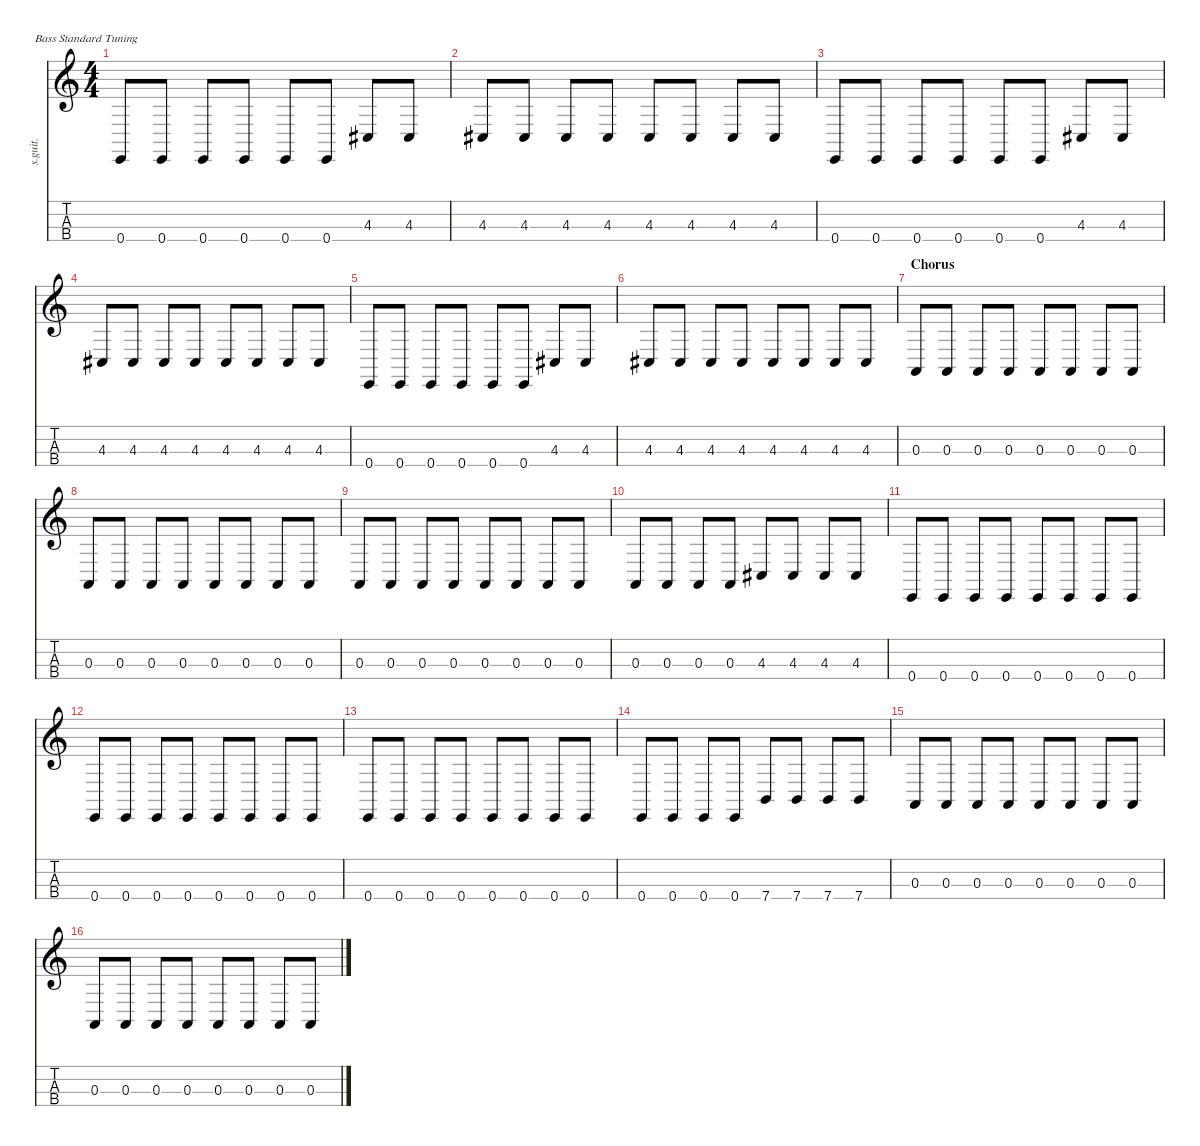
\defaultSystemsLayout 4
\hideDynamics
\bracketExtendMode nobrackets
\track ("Nate Mendel" "s.guit.") {instrument electricbasspick}
\staff {score tabs}
\tuning (G2 D2 A1 E1)
\ts (4 4)
\tempo (154 hide)
\clef g2
\ks c
0.4.8{lyrics (0 "") lyrics (1 "") lyrics (2 "") lyrics (3 "") lyrics (4 "") dy f} 0.4.8{lyrics (0 "") lyrics (1 "") lyrics (2 "") lyrics (3 "") lyrics (4 "")} 0.4.8{lyrics (0 "") lyrics (1 "") lyrics (2 "") lyrics (3 "") lyrics (4 "")} 0.4.8{lyrics (0 "") lyrics (1 "") lyrics (2 "") lyrics (3 "") lyrics (4 "")} 0.4.8{lyrics (0 "") lyrics (1 "") lyrics (2 "") lyrics (3 "") lyrics (4 "")} 0.4.8{lyrics (0 "") lyrics (1 "") lyrics (2 "") lyrics (3 "") lyrics (4 "")} 4.3{acc #}.8{lyrics (0 "") lyrics (1 "") lyrics (2 "") lyrics (3 "") lyrics (4 "")} 4.3{acc #}.8{lyrics (0 "") lyrics (1 "") lyrics (2 "") lyrics (3 "") lyrics (4 "")} |
4.3{acc #}.8{lyrics (0 "") lyrics (1 "") lyrics (2 "") lyrics (3 "") lyrics (4 "")} 4.3{acc #}.8{lyrics (0 "") lyrics (1 "") lyrics (2 "") lyrics (3 "") lyrics (4 "")} 4.3{acc #}.8{lyrics (0 "") lyrics (1 "") lyrics (2 "") lyrics (3 "") lyrics (4 "")} 4.3{acc #}.8{lyrics (0 "") lyrics (1 "") lyrics (2 "") lyrics (3 "") lyrics (4 "")} 4.3{acc #}.8{lyrics (0 "") lyrics (1 "") lyrics (2 "") lyrics (3 "") lyrics (4 "")} 4.3{acc #}.8{lyrics (0 "") lyrics (1 "") lyrics (2 "") lyrics (3 "") lyrics (4 "")} 4.3{acc #}.8{lyrics (0 "") lyrics (1 "") lyrics (2 "") lyrics (3 "") lyrics (4 "")} 4.3{acc #}.8{lyrics (0 "") lyrics (1 "") lyrics (2 "") lyrics (3 "") lyrics (4 "")} |
0.4.8{lyrics (0 "") lyrics (1 "") lyrics (2 "") lyrics (3 "") lyrics (4 "")} 0.4.8{lyrics (0 "") lyrics (1 "") lyrics (2 "") lyrics (3 "") lyrics (4 "")} 0.4.8{lyrics (0 "") lyrics (1 "") lyrics (2 "") lyrics (3 "") lyrics (4 "")} 0.4.8{lyrics (0 "") lyrics (1 "") lyrics (2 "") lyrics (3 "") lyrics (4 "")} 0.4.8{lyrics (0 "") lyrics (1 "") lyrics (2 "") lyrics (3 "") lyrics (4 "")} 0.4.8{lyrics (0 "") lyrics (1 "") lyrics (2 "") lyrics (3 "") lyrics (4 "")} 4.3{acc #}.8{lyrics (0 "") lyrics (1 "") lyrics (2 "") lyrics (3 "") lyrics (4 "")} 4.3{acc #}.8{lyrics (0 "") lyrics (1 "") lyrics (2 "") lyrics (3 "") lyrics (4 "")} |
4.3{acc #}.8{lyrics (0 "") lyrics (1 "") lyrics (2 "") lyrics (3 "") lyrics (4 "")} 4.3{acc #}.8{lyrics (0 "") lyrics (1 "") lyrics (2 "") lyrics (3 "") lyrics (4 "")} 4.3{acc #}.8{lyrics (0 "") lyrics (1 "") lyrics (2 "") lyrics (3 "") lyrics (4 "")} 4.3{acc #}.8{lyrics (0 "") lyrics (1 "") lyrics (2 "") lyrics (3 "") lyrics (4 "")} 4.3{acc #}.8{lyrics (0 "") lyrics (1 "") lyrics (2 "") lyrics (3 "") lyrics (4 "")} 4.3{acc #}.8{lyrics (0 "") lyrics (1 "") lyrics (2 "") lyrics (3 "") lyrics (4 "")} 4.3{acc #}.8{lyrics (0 "") lyrics (1 "") lyrics (2 "") lyrics (3 "") lyrics (4 "")} 4.3{acc #}.8{lyrics (0 "") lyrics (1 "") lyrics (2 "") lyrics (3 "") lyrics (4 "")} |
0.4.8{lyrics (0 "") lyrics (1 "") lyrics (2 "") lyrics (3 "") lyrics (4 "")} 0.4.8{lyrics (0 "") lyrics (1 "") lyrics (2 "") lyrics (3 "") lyrics (4 "")} 0.4.8{lyrics (0 "") lyrics (1 "") lyrics (2 "") lyrics (3 "") lyrics (4 "")} 0.4.8{lyrics (0 "") lyrics (1 "") lyrics (2 "") lyrics (3 "") lyrics (4 "")} 0.4.8{lyrics (0 "") lyrics (1 "") lyrics (2 "") lyrics (3 "") lyrics (4 "")} 0.4.8{lyrics (0 "") lyrics (1 "") lyrics (2 "") lyrics (3 "") lyrics (4 "")} 4.3{acc #}.8{lyrics (0 "") lyrics (1 "") lyrics (2 "") lyrics (3 "") lyrics (4 "")} 4.3{acc #}.8{lyrics (0 "") lyrics (1 "") lyrics (2 "") lyrics (3 "") lyrics (4 "")} |
4.3{acc #}.8{lyrics (0 "") lyrics (1 "") lyrics (2 "") lyrics (3 "") lyrics (4 "")} 4.3{acc #}.8{lyrics (0 "") lyrics (1 "") lyrics (2 "") lyrics (3 "") lyrics (4 "")} 4.3{acc #}.8{lyrics (0 "") lyrics (1 "") lyrics (2 "") lyrics (3 "") lyrics (4 "")} 4.3{acc #}.8{lyrics (0 "") lyrics (1 "") lyrics (2 "") lyrics (3 "") lyrics (4 "")} 4.3{acc #}.8{lyrics (0 "") lyrics (1 "") lyrics (2 "") lyrics (3 "") lyrics (4 "")} 4.3{acc #}.8{lyrics (0 "") lyrics (1 "") lyrics (2 "") lyrics (3 "") lyrics (4 "")} 4.3{acc #}.8{lyrics (0 "") lyrics (1 "") lyrics (2 "") lyrics (3 "") lyrics (4 "")} 4.3{acc #}.8{lyrics (0 "") lyrics (1 "") lyrics (2 "") lyrics (3 "") lyrics (4 "")} |
\section ("" "Chorus")
0.3.8{lyrics (0 "") lyrics (1 "") lyrics (2 "") lyrics (3 "") lyrics (4 "")} 0.3.8{lyrics (0 "") lyrics (1 "") lyrics (2 "") lyrics (3 "") lyrics (4 "")} 0.3.8{lyrics (0 "") lyrics (1 "") lyrics (2 "") lyrics (3 "") lyrics (4 "")} 0.3.8{lyrics (0 "") lyrics (1 "") lyrics (2 "") lyrics (3 "") lyrics (4 "")} 0.3.8{lyrics (0 "") lyrics (1 "") lyrics (2 "") lyrics (3 "") lyrics (4 "")} 0.3.8{lyrics (0 "") lyrics (1 "") lyrics (2 "") lyrics (3 "") lyrics (4 "")} 0.3.8{lyrics (0 "") lyrics (1 "") lyrics (2 "") lyrics (3 "") lyrics (4 "")} 0.3.8{lyrics (0 "") lyrics (1 "") lyrics (2 "") lyrics (3 "") lyrics (4 "")} |
0.3.8{lyrics (0 "") lyrics (1 "") lyrics (2 "") lyrics (3 "") lyrics (4 "")} 0.3.8{lyrics (0 "") lyrics (1 "") lyrics (2 "") lyrics (3 "") lyrics (4 "")} 0.3.8{lyrics (0 "") lyrics (1 "") lyrics (2 "") lyrics (3 "") lyrics (4 "")} 0.3.8{lyrics (0 "") lyrics (1 "") lyrics (2 "") lyrics (3 "") lyrics (4 "")} 0.3.8{lyrics (0 "") lyrics (1 "") lyrics (2 "") lyrics (3 "") lyrics (4 "")} 0.3.8{lyrics (0 "") lyrics (1 "") lyrics (2 "") lyrics (3 "") lyrics (4 "")} 0.3.8{lyrics (0 "") lyrics (1 "") lyrics (2 "") lyrics (3 "") lyrics (4 "")} 0.3.8{lyrics (0 "") lyrics (1 "") lyrics (2 "") lyrics (3 "") lyrics (4 "")} |
0.3.8{lyrics (0 "") lyrics (1 "") lyrics (2 "") lyrics (3 "") lyrics (4 "")} 0.3.8{lyrics (0 "") lyrics (1 "") lyrics (2 "") lyrics (3 "") lyrics (4 "")} 0.3.8{lyrics (0 "") lyrics (1 "") lyrics (2 "") lyrics (3 "") lyrics (4 "")} 0.3.8{lyrics (0 "") lyrics (1 "") lyrics (2 "") lyrics (3 "") lyrics (4 "")} 0.3.8{lyrics (0 "") lyrics (1 "") lyrics (2 "") lyrics (3 "") lyrics (4 "")} 0.3.8{lyrics (0 "") lyrics (1 "") lyrics (2 "") lyrics (3 "") lyrics (4 "")} 0.3.8{lyrics (0 "") lyrics (1 "") lyrics (2 "") lyrics (3 "") lyrics (4 "")} 0.3.8{lyrics (0 "") lyrics (1 "") lyrics (2 "") lyrics (3 "") lyrics (4 "")} |
0.3.8{lyrics (0 "") lyrics (1 "") lyrics (2 "") lyrics (3 "") lyrics (4 "")} 0.3.8{lyrics (0 "") lyrics (1 "") lyrics (2 "") lyrics (3 "") lyrics (4 "")} 0.3.8{lyrics (0 "") lyrics (1 "") lyrics (2 "") lyrics (3 "") lyrics (4 "")} 0.3.8{lyrics (0 "") lyrics (1 "") lyrics (2 "") lyrics (3 "") lyrics (4 "")} 4.3{acc #}.8{lyrics (0 "") lyrics (1 "") lyrics (2 "") lyrics (3 "") lyrics (4 "")} 4.3{acc #}.8{lyrics (0 "") lyrics (1 "") lyrics (2 "") lyrics (3 "") lyrics (4 "")} 4.3{acc #}.8{lyrics (0 "") lyrics (1 "") lyrics (2 "") lyrics (3 "") lyrics (4 "")} 4.3{acc #}.8{lyrics (0 "") lyrics (1 "") lyrics (2 "") lyrics (3 "") lyrics (4 "")} |
0.4.8{lyrics (0 "") lyrics (1 "") lyrics (2 "") lyrics (3 "") lyrics (4 "")} 0.4.8{lyrics (0 "") lyrics (1 "") lyrics (2 "") lyrics (3 "") lyrics (4 "")} 0.4.8{lyrics (0 "") lyrics (1 "") lyrics (2 "") lyrics (3 "") lyrics (4 "")} 0.4.8{lyrics (0 "") lyrics (1 "") lyrics (2 "") lyrics (3 "") lyrics (4 "")} 0.4.8{lyrics (0 "") lyrics (1 "") lyrics (2 "") lyrics (3 "") lyrics (4 "")} 0.4.8{lyrics (0 "") lyrics (1 "") lyrics (2 "") lyrics (3 "") lyrics (4 "")} 0.4.8{lyrics (0 "") lyrics (1 "") lyrics (2 "") lyrics (3 "") lyrics (4 "")} 0.4.8{lyrics (0 "") lyrics (1 "") lyrics (2 "") lyrics (3 "") lyrics (4 "")} |
0.4.8{lyrics (0 "") lyrics (1 "") lyrics (2 "") lyrics (3 "") lyrics (4 "")} 0.4.8{lyrics (0 "") lyrics (1 "") lyrics (2 "") lyrics (3 "") lyrics (4 "")} 0.4.8{lyrics (0 "") lyrics (1 "") lyrics (2 "") lyrics (3 "") lyrics (4 "")} 0.4.8{lyrics (0 "") lyrics (1 "") lyrics (2 "") lyrics (3 "") lyrics (4 "")} 0.4.8{lyrics (0 "") lyrics (1 "") lyrics (2 "") lyrics (3 "") lyrics (4 "")} 0.4.8{lyrics (0 "") lyrics (1 "") lyrics (2 "") lyrics (3 "") lyrics (4 "")} 0.4.8{lyrics (0 "") lyrics (1 "") lyrics (2 "") lyrics (3 "") lyrics (4 "")} 0.4.8{lyrics (0 "") lyrics (1 "") lyrics (2 "") lyrics (3 "") lyrics (4 "")} |
0.4.8{lyrics (0 "") lyrics (1 "") lyrics (2 "") lyrics (3 "") lyrics (4 "")} 0.4.8{lyrics (0 "") lyrics (1 "") lyrics (2 "") lyrics (3 "") lyrics (4 "")} 0.4.8{lyrics (0 "") lyrics (1 "") lyrics (2 "") lyrics (3 "") lyrics (4 "")} 0.4.8{lyrics (0 "") lyrics (1 "") lyrics (2 "") lyrics (3 "") lyrics (4 "")} 0.4.8{lyrics (0 "") lyrics (1 "") lyrics (2 "") lyrics (3 "") lyrics (4 "")} 0.4.8{lyrics (0 "") lyrics (1 "") lyrics (2 "") lyrics (3 "") lyrics (4 "")} 0.4.8{lyrics (0 "") lyrics (1 "") lyrics (2 "") lyrics (3 "") lyrics (4 "")} 0.4.8{lyrics (0 "") lyrics (1 "") lyrics (2 "") lyrics (3 "") lyrics (4 "")} |
0.4.8{lyrics (0 "") lyrics (1 "") lyrics (2 "") lyrics (3 "") lyrics (4 "")} 0.4.8{lyrics (0 "") lyrics (1 "") lyrics (2 "") lyrics (3 "") lyrics (4 "")} 0.4.8{lyrics (0 "") lyrics (1 "") lyrics (2 "") lyrics (3 "") lyrics (4 "")} 0.4.8{lyrics (0 "") lyrics (1 "") lyrics (2 "") lyrics (3 "") lyrics (4 "")} 7.4.8{lyrics (0 "") lyrics (1 "") lyrics (2 "") lyrics (3 "") lyrics (4 "")} 7.4.8{lyrics (0 "") lyrics (1 "") lyrics (2 "") lyrics (3 "") lyrics (4 "")} 7.4.8{lyrics (0 "") lyrics (1 "") lyrics (2 "") lyrics (3 "") lyrics (4 "")} 7.4.8{lyrics (0 "") lyrics (1 "") lyrics (2 "") lyrics (3 "") lyrics (4 "")} |
0.3.8{lyrics (0 "") lyrics (1 "") lyrics (2 "") lyrics (3 "") lyrics (4 "")} 0.3.8{lyrics (0 "") lyrics (1 "") lyrics (2 "") lyrics (3 "") lyrics (4 "")} 0.3.8{lyrics (0 "") lyrics (1 "") lyrics (2 "") lyrics (3 "") lyrics (4 "")} 0.3.8{lyrics (0 "") lyrics (1 "") lyrics (2 "") lyrics (3 "") lyrics (4 "")} 0.3.8{lyrics (0 "") lyrics (1 "") lyrics (2 "") lyrics (3 "") lyrics (4 "")} 0.3.8{lyrics (0 "") lyrics (1 "") lyrics (2 "") lyrics (3 "") lyrics (4 "")} 0.3.8{lyrics (0 "") lyrics (1 "") lyrics (2 "") lyrics (3 "") lyrics (4 "")} 0.3.8{lyrics (0 "") lyrics (1 "") lyrics (2 "") lyrics (3 "") lyrics (4 "")} |
0.3.8{lyrics (0 "") lyrics (1 "") lyrics (2 "") lyrics (3 "") lyrics (4 "")} 0.3.8{lyrics (0 "") lyrics (1 "") lyrics (2 "") lyrics (3 "") lyrics (4 "")} 0.3.8{lyrics (0 "") lyrics (1 "") lyrics (2 "") lyrics (3 "") lyrics (4 "")} 0.3.8{lyrics (0 "") lyrics (1 "") lyrics (2 "") lyrics (3 "") lyrics (4 "")} 0.3.8{lyrics (0 "") lyrics (1 "") lyrics (2 "") lyrics (3 "") lyrics (4 "")} 0.3.8{lyrics (0 "") lyrics (1 "") lyrics (2 "") lyrics (3 "") lyrics (4 "")} 0.3.8{lyrics (0 "") lyrics (1 "") lyrics (2 "") lyrics (3 "") lyrics (4 "")} 0.3.8{lyrics (0 "") lyrics (1 "") lyrics (2 "") lyrics (3 "") lyrics (4 "")}
